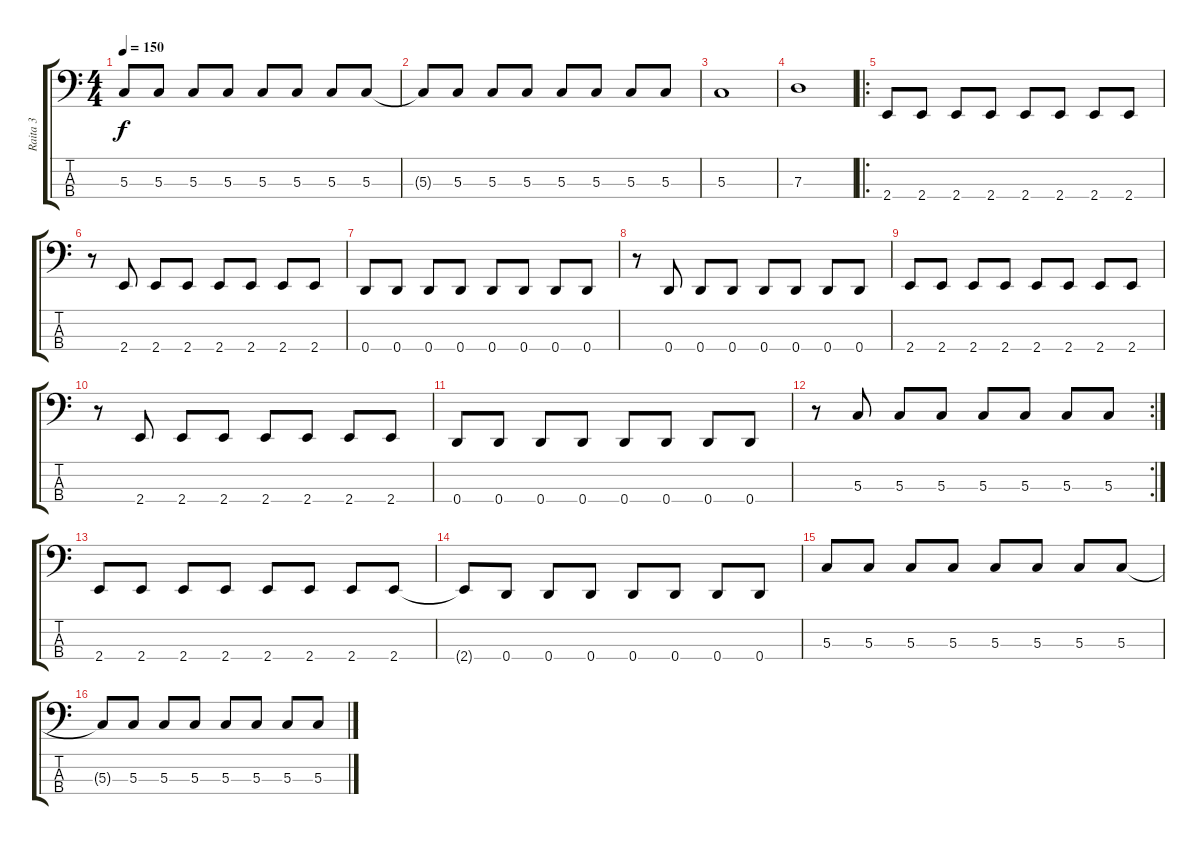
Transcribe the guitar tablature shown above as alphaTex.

\track ("Raita 3" "Raita 3") {instrument electricbassfinger}
\staff {score tabs}
\tuning (F2 C2 G1 D1) {hide}
\ts (4 4)
\tempo 150
\clef f4
\ks c
5.3.8{dy f} 5.3.8 5.3.8 5.3.8 5.3.8 5.3.8 5.3.8 5.3.8 |
5.3{t}.8 5.3.8 5.3.8 5.3.8 5.3.8 5.3.8 5.3.8 5.3.8 |
5.3.1 |
7.3.1 |
\ro
2.4.8 2.4.8 2.4.8 2.4.8 2.4.8 2.4.8 2.4.8 2.4.8 |
r.8 2.4.8 2.4.8 2.4.8 2.4.8 2.4.8 2.4.8 2.4.8 |
0.4.8 0.4.8 0.4.8 0.4.8 0.4.8 0.4.8 0.4.8 0.4.8 |
r.8 0.4.8 0.4.8 0.4.8 0.4.8 0.4.8 0.4.8 0.4.8 |
2.4.8 2.4.8 2.4.8 2.4.8 2.4.8 2.4.8 2.4.8 2.4.8 |
r.8 2.4.8 2.4.8 2.4.8 2.4.8 2.4.8 2.4.8 2.4.8 |
0.4.8 0.4.8 0.4.8 0.4.8 0.4.8 0.4.8 0.4.8 0.4.8 |
\rc 2
r.8 5.3.8 5.3.8 5.3.8 5.3.8 5.3.8 5.3.8 5.3.8 |
2.4.8 2.4.8 2.4.8 2.4.8 2.4.8 2.4.8 2.4.8 2.4.8 |
2.4{t}.8 0.4.8 0.4.8 0.4.8 0.4.8 0.4.8 0.4.8 0.4.8 |
5.3.8 5.3.8 5.3.8 5.3.8 5.3.8 5.3.8 5.3.8 5.3.8 |
5.3{t}.8 5.3.8 5.3.8 5.3.8 5.3.8 5.3.8 5.3.8 5.3.8
